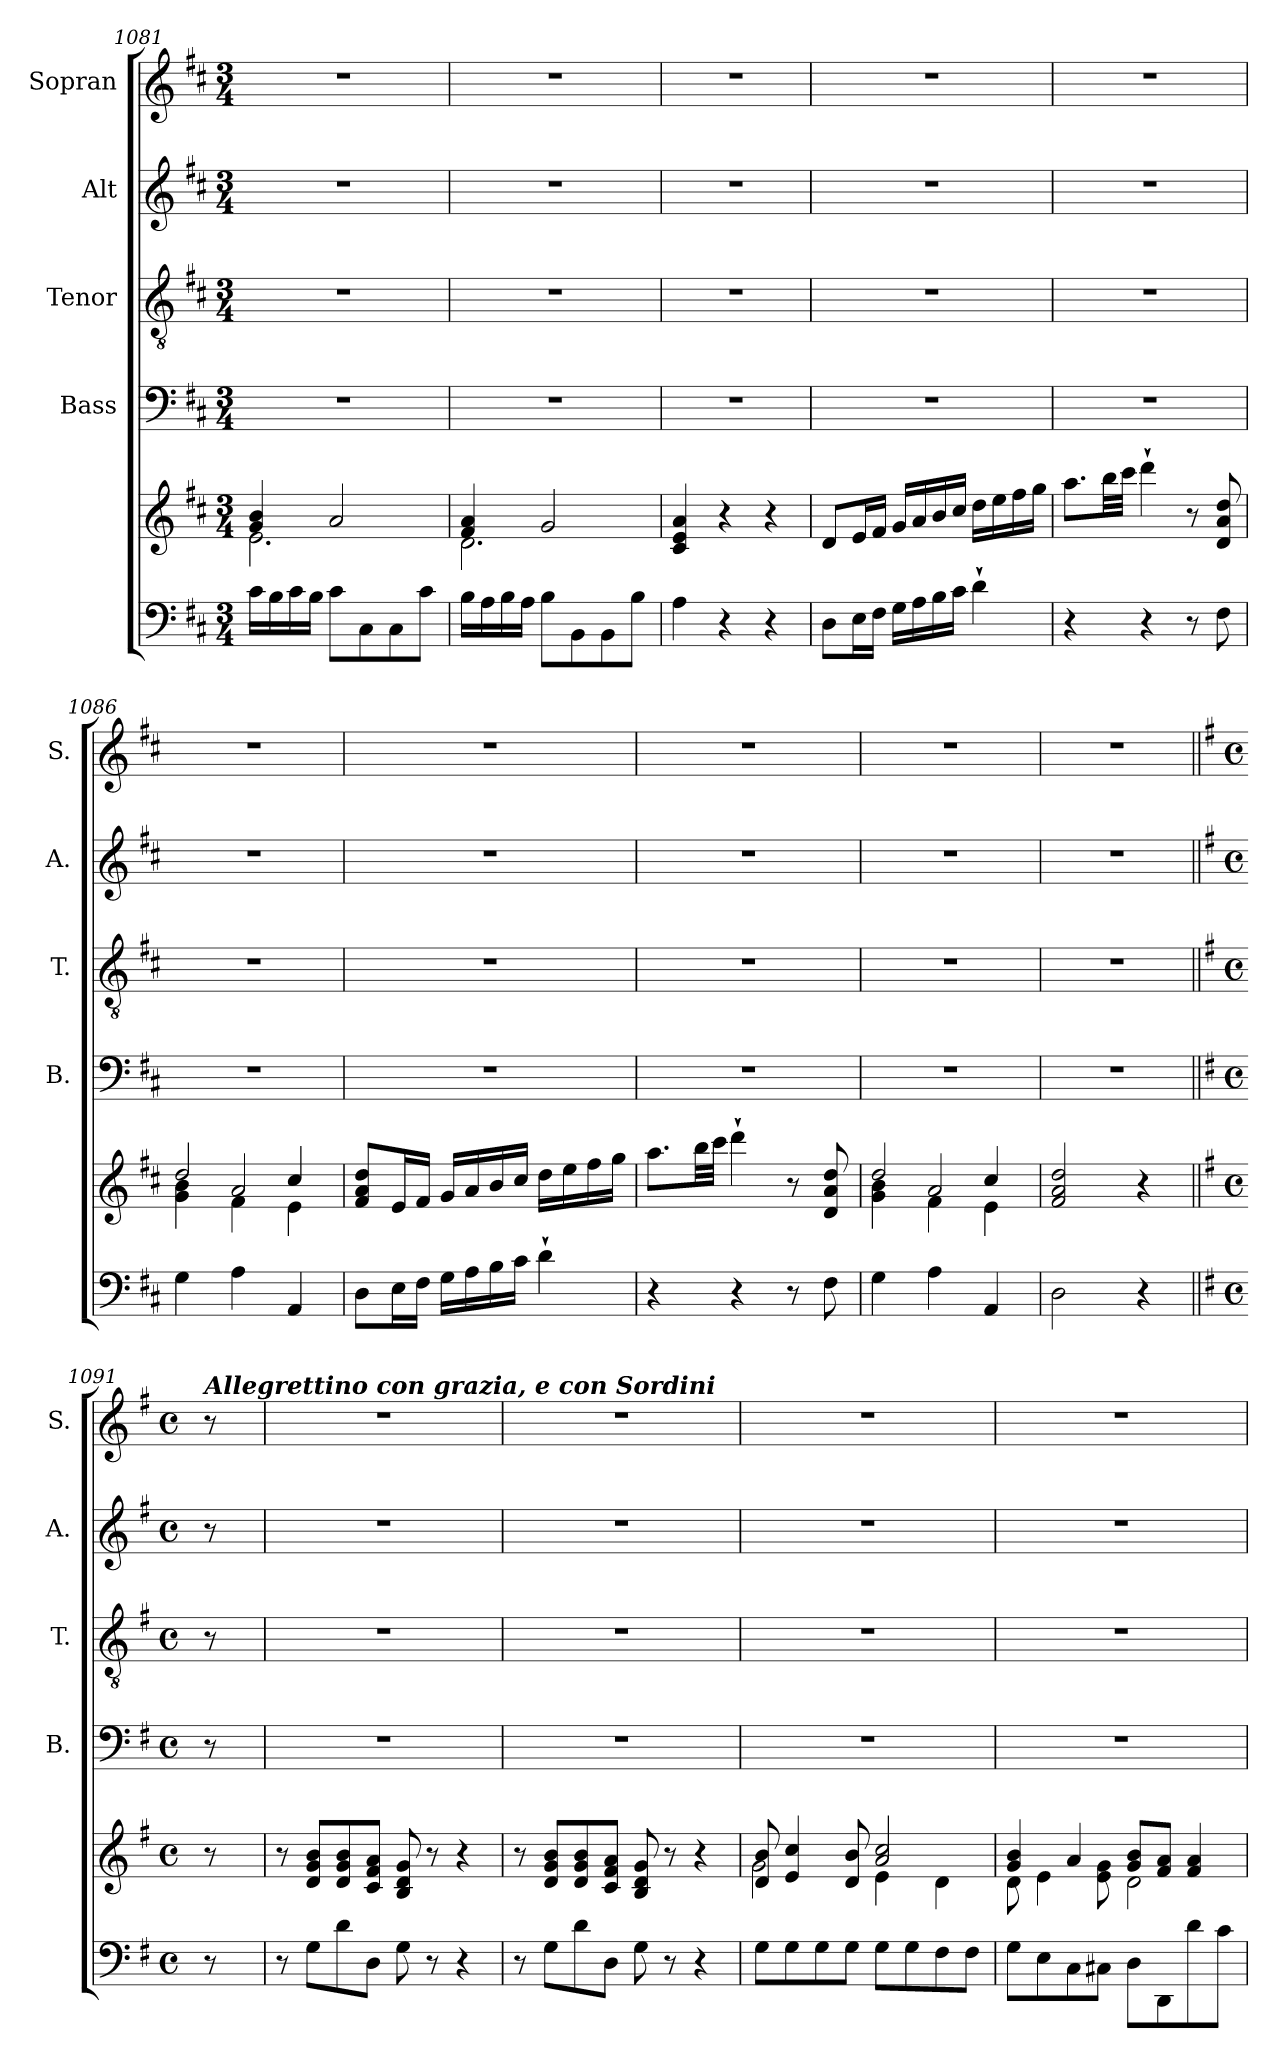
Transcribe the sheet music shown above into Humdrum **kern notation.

**kern	**kern	**kern	**kern	**kern	**kern
*part5	*part5	*part4	*part3	*part2	*part1
*staff6	*staff5	*staff4	*staff3	*staff2	*staff1
*	*	*I"Bass	*I"Tenor	*I"Alt	*I"Sopran
*	*	*I'B.	*I'T.	*I'A.	*I'S.
*clefF4	*clefG2	*clefF4	*clefGv2	*clefG2	*clefG2
*k[f#c#]	*k[f#c#]	*k[f#c#]	*k[f#c#]	*k[f#c#]	*k[f#c#]
*D:	*D:	*D:	*D:	*D:	*D:
*M3/4	*M3/4	*M3/4	*M3/4	*M3/4	*M3/4
=1081	=1081	=1081	=1081	=1081	=1081
*	*^	*	*	*	*
16c#\LL	4g/ 4b/	2.e\	2.r	2.r	2.r	2.r
16B\	.	.	.	.	.	.
16c#\	.	.	.	.	.	.
16B\JJ	.	.	.	.	.	.
8c#\L	2a/	.	.	.	.	.
8C#\	.	.	.	.	.	.
8C#\	.	.	.	.	.	.
8c#\J	.	.	.	.	.	.
!!LO:LB:g=z
=1082	=1082	=1082	=1082	=1082	=1082	=1082
16B\LL	4f#/ 4a/	2.d\	2.r	2.r	2.r	2.r
16A\	.	.	.	.	.	.
16B\	.	.	.	.	.	.
16A\JJ	.	.	.	.	.	.
8B\L	2g/	.	.	.	.	.
8BB\	.	.	.	.	.	.
8BB\	.	.	.	.	.	.
8B\J	.	.	.	.	.	.
*	*v	*v	*	*	*	*
=1083	=1083	=1083	=1083	=1083	=1083
4A\	4c#/ 4e/ 4a/	2.r	2.r	2.r	2.r
4r	4r	.	.	.	.
4r	4r	.	.	.	.
=1084	=1084	=1084	=1084	=1084	=1084
8D\L	8d/L	2.r	2.r	2.r	2.r
16E\L	16e/L	.	.	.	.
16F#\JJ	16f#/JJ	.	.	.	.
16G\LL	16g/LL	.	.	.	.
16A\	16a/	.	.	.	.
16B\	16b/	.	.	.	.
16c#\JJ	16cc#/JJ	.	.	.	.
4d`>\	16dd\LL	.	.	.	.
.	16ee\	.	.	.	.
.	16ff#\	.	.	.	.
.	16gg\JJ	.	.	.	.
=1085	=1085	=1085	=1085	=1085	=1085
4r	8.aa\L	2.r	2.r	2.r	2.r
.	32bb\LL	.	.	.	.
.	32ccc#\JJJ	.	.	.	.
4r	4ddd`>\	.	.	.	.
8r	8r	.	.	.	.
8F#\	8d/ 8a/ 8dd/	.	.	.	.
=1086	=1086	=1086	=1086	=1086	=1086
*	*^	*	*	*	*
*	*	*^	*	*	*	*
4G\	2dd/	4g\ 4b\	4ryy	2.r	2.r	2.r	2.r
4A\	.	4f#\	2a/	.	.	.	.
4AA/	4cc#/	4e\	.	.	.	.	.
*	*v	*v	*v	*	*	*	*
=1087	=1087	=1087	=1087	=1087	=1087
8D\L	8f#/ 8a/ 8dd/L	2.r	2.r	2.r	2.r
16E\L	16e/L	.	.	.	.
16F#\JJ	16f#/JJ	.	.	.	.
16G\LL	16g/LL	.	.	.	.
16A\	16a/	.	.	.	.
16B\	16b/	.	.	.	.
16c#\JJ	16cc#/JJ	.	.	.	.
4d`>\	16dd\LL	.	.	.	.
.	16ee\	.	.	.	.
.	16ff#\	.	.	.	.
.	16gg\JJ	.	.	.	.
=1088	=1088	=1088	=1088	=1088	=1088
4r	8.aa\L	2.r	2.r	2.r	2.r
.	32bb\LL	.	.	.	.
.	32ccc#\JJJ	.	.	.	.
4r	4ddd`>\	.	.	.	.
8r	8r	.	.	.	.
8F#\	8d/ 8a/ 8dd/	.	.	.	.
=1089	=1089	=1089	=1089	=1089	=1089
*	*^	*	*	*	*
*	*	*^	*	*	*	*
4G\	2dd/	4g\ 4b\	4ryy	2.r	2.r	2.r	2.r
4A\	.	4f#\	2a/	.	.	.	.
4AA/	4cc#/	4e\	.	.	.	.	.
*	*v	*v	*v	*	*	*	*
=1090	=1090	=1090	=1090	=1090	=1090
2D\	2f#/ 2a/ 2dd/	2.r	2.r	2.r	2.r
4r	4r	.	.	.	.
!!LO:PB:g=z
=1091||	=1091||	=1091||	=1091||	=1091||	=1091||
*k[f#]	*k[f#]	*k[f#]	*k[f#]	*k[f#]	*k[f#]
*G:	*G:	*G:	*G:	*G:	*G:
*M4/4	*M4/4	*M4/4	*M4/4	*M4/4	*M4/4
*met(c)	*met(c)	*met(c)	*met(c)	*met(c)	*met(c)
!	!	!	!	!	!LO:TX:a:Bi:t=Allegrettino con grazia, e con Sordini
8r	8r	8r	8r	8r	8r
=1092	=1092	=1092	=1092	=1092	=1092
8r	8r	1r	1r	1r	1r
8G\L	8d/ 8g/ 8b/L	.	.	.	.
8d\	8d/ 8g/ 8b/	.	.	.	.
8D\J	8c/ 8f#/ 8a/J	.	.	.	.
8G\	8B/ 8d/ 8g/	.	.	.	.
8r	8r	.	.	.	.
4r	4r	.	.	.	.
=1093	=1093	=1093	=1093	=1093	=1093
8r	8r	1r	1r	1r	1r
8G\L	8d/ 8g/ 8b/L	.	.	.	.
8d\	8d/ 8g/ 8b/	.	.	.	.
8D\J	8c/ 8f#/ 8a/J	.	.	.	.
8G\	8B/ 8d/ 8g/	.	.	.	.
8r	8r	.	.	.	.
4r	4r	.	.	.	.
=1094	=1094	=1094	=1094	=1094	=1094
*	*^	*	*	*	*
8G\L	8d/ 8b/	2g\	1r	1r	1r	1r
8G\	4e/ 4cc/	.	.	.	.	.
8G\	.	.	.	.	.	.
8G\J	8d/ 8b/	.	.	.	.	.
8G\L	2a/ 2cc/	4e\	.	.	.	.
8G\	.	.	.	.	.	.
8F#\	.	4d\	.	.	.	.
8F#\J	.	.	.	.	.	.
=1095	=1095	=1095	=1095	=1095	=1095	=1095
8G\L	4g/ 4b/	8d\	1r	1r	1r	1r
8E\	.	4e\	.	.	.	.
8C\	4a/	.	.	.	.	.
8C#X\J	.	8e\ 8g\	.	.	.	.
8D\L	8g/ 8b/L	2d\	.	.	.	.
8DD\	8f#/ 8a/J	.	.	.	.	.
8d\	4f#/ 4a/	.	.	.	.	.
8c\J	.	.	.	.	.	.
*	*v	*v	*	*	*	*
=	=	=	=	=	=
*-	*-	*-	*-	*-	*-
